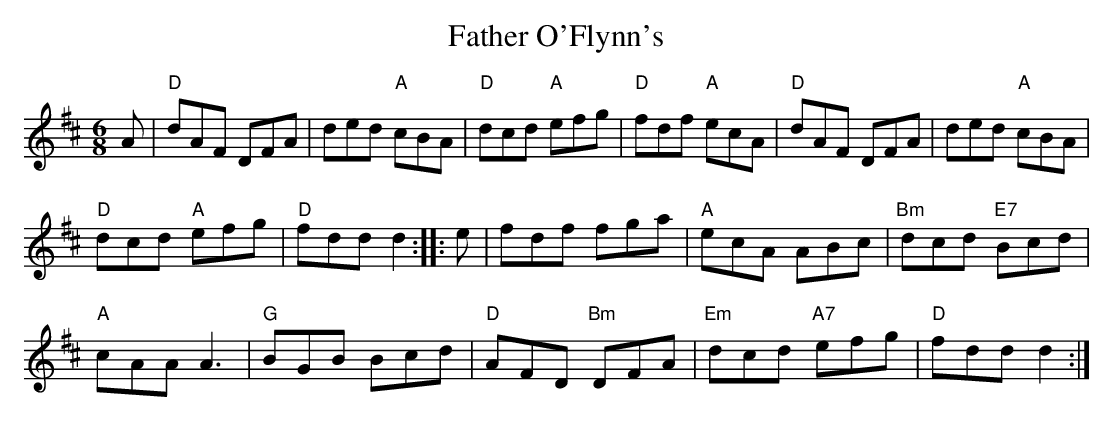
X:1
T:Father O'Flynn's
M:6/8
L:1/8
K:D
A|"D"dAF DFA|ded "A"cBA|"D"dcd "A"efg|"D"fdf "A"ecA|"D"dAF DFA|ded "A"cBA|
"D"dcd "A"efg|"D"fdd d2:|:e|fdf fga|"A"ecA ABc|"Bm"dcd "E7"Bcd|
"A"cAA A3|"G"BGB Bcd|"D"AFD "Bm"DFA|"Em"dcd "A7"efg|"D"fdd d2:|
